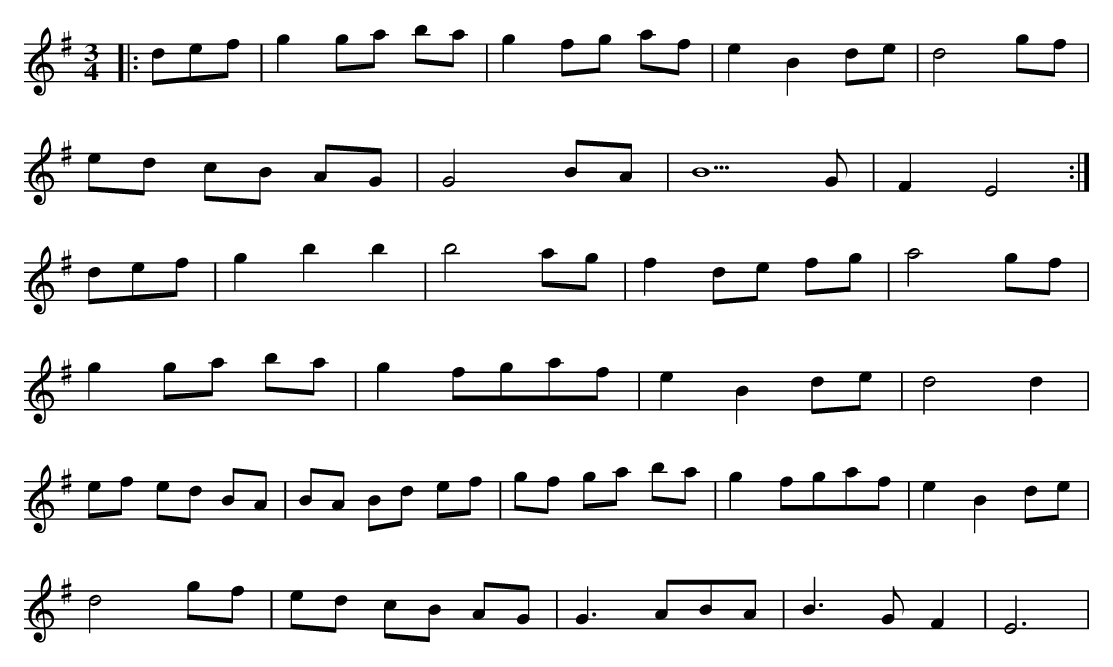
X:1
M:3/4
K:Emin
|:def|g2 ga ba|g2 fg af|e2 B2 de|d4 gf|
ed cB AG|G4BA|B5G|F2 E4:|
def|g2 b2 b2|b4ag|f2 de fg|a4gf|
g2ga ba|g2 fgaf|e2 B2 de|d4d2|
ef ed BA|BA Bd ef|gf ga ba|g2 fgaf|e2 B2 de|
d4 gf|ed cB AG|G3ABA|B3GF2|E6|
